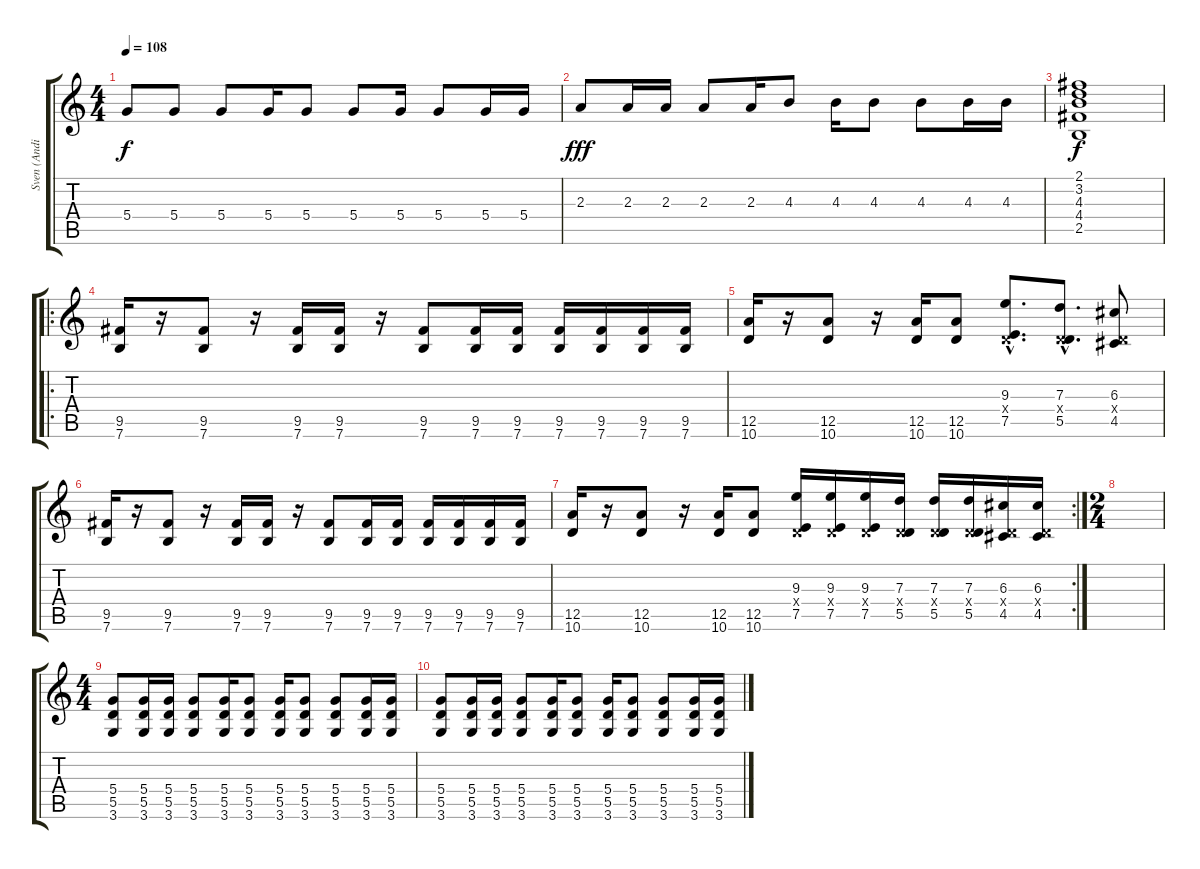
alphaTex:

\track ("Sven (Andi)" "Sven (Andi") {instrument electricguitarclean}
\staff {score tabs}
\tuning (E4 B3 G3 D3 A2 E2) {hide}
\ts (4 4)
\tempo 108
\clef g2
\ks c
5.4.8{dy f} 5.4.8 5.4.8 5.4.16 5.4.8 5.4.8 5.4.16 5.4.8 5.4.16 5.4.16 |
2.3.8{dy fff} 2.3.16 2.3.16 2.3.8 2.3.16 4.3.8 4.3.16 4.3.8 4.3.8 4.3.16 4.3.16 |
(2.1 3.2 4.3 4.4 2.5).1{dy f} |
\ro
(9.5 7.6).16{volume 13 instrument distortionguitar} r.16 (9.5 7.6).8 r.16 (9.5 7.6).16 (9.5 7.6).16 r.16 (9.5 7.6).8 (9.5 7.6).16 (9.5 7.6).16 (9.5 7.6).16 (9.5 7.6).16 (9.5 7.6).16 (9.5 7.6).16 |
(12.5 10.6).16 r.16 (12.5 10.6).8 r.16 (12.5 10.6).16 (12.5 10.6).8 (9.3{hac} 0.4{hac x} 7.5{hac}).8{d} (7.3{hac} 0.4{hac x} 5.5{hac}).8{d} (6.3 0.4{x} 4.5).8 |
(9.5 7.6).16 r.16 (9.5 7.6).8 r.16 (9.5 7.6).16 (9.5 7.6).16 r.16 (9.5 7.6).8 (9.5 7.6).16 (9.5 7.6).16 (9.5 7.6).16 (9.5 7.6).16 (9.5 7.6).16 (9.5 7.6).16 |
\rc 2
(12.5 10.6).16 r.16 (12.5 10.6).8 r.16 (12.5 10.6).16 (12.5 10.6).8 (9.3 0.4{x} 7.5).16 (9.3 0.4{x} 7.5).16 (9.3 0.4{x} 7.5).16 (7.3 0.4{x} 5.5).16 (7.3 0.4{x} 5.5).16 (7.3 0.4{x} 5.5).16 (6.3 0.4{x} 4.5).16 (6.3 0.4{x} 4.5).16 |
\ts (2 4)
|
\ts (4 4)
(5.4 5.5 3.6).8{instrument distortionguitar} (5.4 5.5 3.6).16 (5.4 5.5 3.6).16 (5.4 5.5 3.6).8 (5.4 5.5 3.6).16 (5.4 5.5 3.6).8 (5.4 5.5 3.6).16 (5.4 5.5 3.6).8 (5.4 5.5 3.6).8 (5.4 5.5 3.6).16 (5.4 5.5 3.6).16 |
(5.4 5.5 3.6).8 (5.4 5.5 3.6).16 (5.4 5.5 3.6).16 (5.4 5.5 3.6).8 (5.4 5.5 3.6).16 (5.4 5.5 3.6).8 (5.4 5.5 3.6).16 (5.4 5.5 3.6).8 (5.4 5.5 3.6).8 (5.4 5.5 3.6).16 (5.4 5.5 3.6).16
